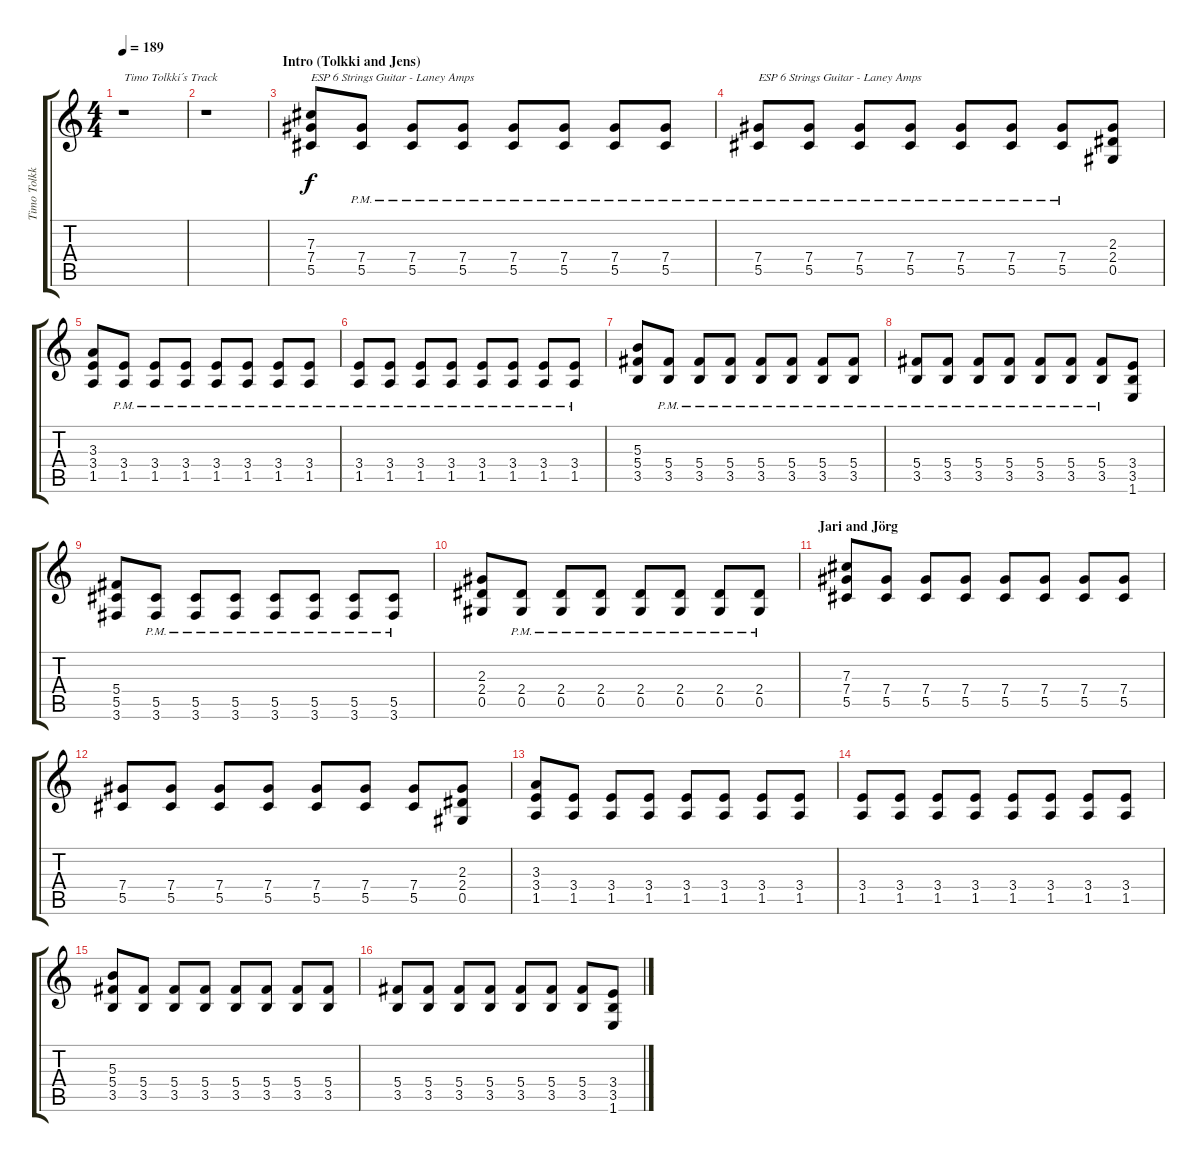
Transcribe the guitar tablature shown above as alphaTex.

\track ("Timo Tolkki" "Timo Tolkk") {instrument distortionguitar}
\staff {score tabs}
\tuning (Eb4 Bb3 Gb3 Db3 Ab2 Eb2) {hide}
\ts (4 4)
\tempo 189
\clef g2
\ks c
r.1{txt "Timo Tolkki´s Track" dy f instrument distortionguitar} |
r.1 |
\section ("" "Intro (Tolkki and Jens)")
(7.3 7.4 5.5).8{txt "ESP 6 Strings Guitar - Laney Amps" volume 12} (7.4{pm} 5.5).8 (7.4{pm} 5.5).8 (7.4{pm} 5.5).8 (7.4{pm} 5.5).8 (7.4{pm} 5.5).8 (7.4{pm} 5.5).8 (7.4{pm} 5.5).8 |
(7.4{pm} 5.5).8{txt "ESP 6 Strings Guitar - Laney Amps" volume 13} (7.4{pm} 5.5).8 (7.4{pm} 5.5).8 (7.4{pm} 5.5).8 (7.4{pm} 5.5).8 (7.4{pm} 5.5).8 (7.4{pm} 5.5).8 (2.3 2.4 0.5).8 |
(3.3 3.4 1.5).8 (3.4{pm} 1.5).8 (3.4{pm} 1.5).8 (3.4{pm} 1.5).8 (3.4{pm} 1.5).8 (3.4{pm} 1.5).8 (3.4{pm} 1.5).8 (3.4{pm} 1.5).8 |
(3.4{pm} 1.5).8 (3.4{pm} 1.5).8 (3.4{pm} 1.5).8 (3.4{pm} 1.5).8 (3.4{pm} 1.5).8 (3.4{pm} 1.5).8 (3.4{pm} 1.5).8 (3.4{pm} 1.5).8 |
(5.3 5.4 3.5).8 (5.4{pm} 3.5).8 (5.4{pm} 3.5).8 (5.4{pm} 3.5).8 (5.4{pm} 3.5).8 (5.4{pm} 3.5).8 (5.4{pm} 3.5).8 (5.4{pm} 3.5).8 |
(5.4{pm} 3.5).8 (5.4{pm} 3.5).8 (5.4{pm} 3.5).8 (5.4{pm} 3.5).8 (5.4{pm} 3.5).8 (5.4{pm} 3.5).8 (5.4{pm} 3.5).8 (3.4 3.5 1.6).8 |
(5.4 5.5 3.6).8 (5.5{pm} 3.6).8 (5.5{pm} 3.6).8 (5.5{pm} 3.6).8 (5.5{pm} 3.6).8 (5.5{pm} 3.6).8 (5.5{pm} 3.6).8 (5.5{pm} 3.6).8 |
(2.3 2.4 0.5).8 (2.4{pm} 0.5).8 (2.4{pm} 0.5).8 (2.4{pm} 0.5).8 (2.4{pm} 0.5).8 (2.4{pm} 0.5).8 (2.4{pm} 0.5).8 (2.4{pm} 0.5).8 |
\section ("" "Jari and Jörg")
(7.3 7.4 5.5).8{volume 12} (7.4 5.5).8 (7.4 5.5).8 (7.4 5.5).8 (7.4 5.5).8 (7.4 5.5).8 (7.4 5.5).8 (7.4 5.5).8 |
(7.4 5.5).8 (7.4 5.5).8 (7.4 5.5).8 (7.4 5.5).8 (7.4 5.5).8 (7.4 5.5).8 (7.4 5.5).8 (2.3 2.4 0.5).8 |
(3.3 3.4 1.5).8 (3.4 1.5).8 (3.4 1.5).8 (3.4 1.5).8 (3.4 1.5).8 (3.4 1.5).8 (3.4 1.5).8 (3.4 1.5).8 |
(3.4 1.5).8 (3.4 1.5).8 (3.4 1.5).8 (3.4 1.5).8 (3.4 1.5).8 (3.4 1.5).8 (3.4 1.5).8 (3.4 1.5).8 |
(5.3 5.4 3.5).8 (5.4 3.5).8 (5.4 3.5).8 (5.4 3.5).8 (5.4 3.5).8 (5.4 3.5).8 (5.4 3.5).8 (5.4 3.5).8 |
(5.4 3.5).8 (5.4 3.5).8 (5.4 3.5).8 (5.4 3.5).8 (5.4 3.5).8 (5.4 3.5).8 (5.4 3.5).8 (3.4 3.5 1.6).8
